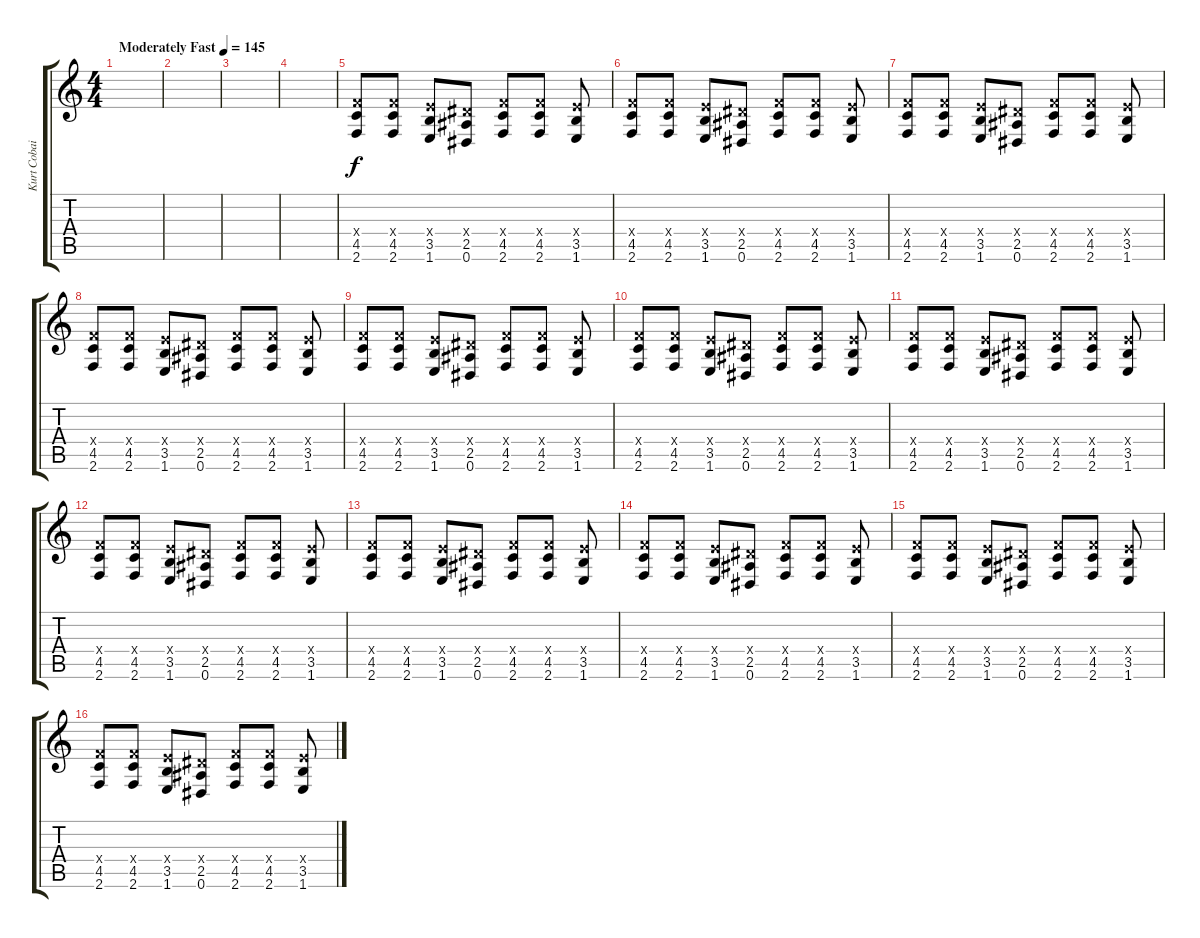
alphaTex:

\track ("Kurt Cobain" "Kurt Cobai") {instrument distortionguitar}
\staff {score tabs}
\tuning (Eb4 Bb3 Gb3 Db3 Ab2 Eb2) {hide}
\ts (4 4)
\tempo (145 "Moderately Fast")
\clef g2
\ks c
|
|
|
|
(4.4{x} 4.5 2.6).8 (4.4{x} 4.5 2.6).8 (3.4{x} 3.5 1.6).8 (2.4{x} 2.5 0.6).8 (4.4{x} 4.5 2.6).8 (4.4{x} 4.5 2.6).8 (3.4{x} 3.5 1.6).8 |
(4.4{x} 4.5 2.6).8 (4.4{x} 4.5 2.6).8 (3.4{x} 3.5 1.6).8 (2.4{x} 2.5 0.6).8 (4.4{x} 4.5 2.6).8 (4.4{x} 4.5 2.6).8 (3.4{x} 3.5 1.6).8 |
(4.4{x} 4.5 2.6).8 (4.4{x} 4.5 2.6).8 (3.4{x} 3.5 1.6).8 (2.4{x} 2.5 0.6).8 (4.4{x} 4.5 2.6).8 (4.4{x} 4.5 2.6).8 (3.4{x} 3.5 1.6).8 |
(4.4{x} 4.5 2.6).8 (4.4{x} 4.5 2.6).8 (3.4{x} 3.5 1.6).8 (2.4{x} 2.5 0.6).8 (4.4{x} 4.5 2.6).8 (4.4{x} 4.5 2.6).8 (3.4{x} 3.5 1.6).8 |
(4.4{x} 4.5 2.6).8 (4.4{x} 4.5 2.6).8 (3.4{x} 3.5 1.6).8 (2.4{x} 2.5 0.6).8 (4.4{x} 4.5 2.6).8 (4.4{x} 4.5 2.6).8 (3.4{x} 3.5 1.6).8 |
(4.4{x} 4.5 2.6).8 (4.4{x} 4.5 2.6).8 (3.4{x} 3.5 1.6).8 (2.4{x} 2.5 0.6).8 (4.4{x} 4.5 2.6).8 (4.4{x} 4.5 2.6).8 (3.4{x} 3.5 1.6).8 |
(4.4{x} 4.5 2.6).8 (4.4{x} 4.5 2.6).8 (3.4{x} 3.5 1.6).8 (2.4{x} 2.5 0.6).8 (4.4{x} 4.5 2.6).8 (4.4{x} 4.5 2.6).8 (3.4{x} 3.5 1.6).8 |
(4.4{x} 4.5 2.6).8 (4.4{x} 4.5 2.6).8 (3.4{x} 3.5 1.6).8 (2.4{x} 2.5 0.6).8 (4.4{x} 4.5 2.6).8 (4.4{x} 4.5 2.6).8 (3.4{x} 3.5 1.6).8 |
(4.4{x} 4.5 2.6).8 (4.4{x} 4.5 2.6).8 (3.4{x} 3.5 1.6).8 (2.4{x} 2.5 0.6).8 (4.4{x} 4.5 2.6).8 (4.4{x} 4.5 2.6).8 (3.4{x} 3.5 1.6).8 |
(4.4{x} 4.5 2.6).8 (4.4{x} 4.5 2.6).8 (3.4{x} 3.5 1.6).8 (2.4{x} 2.5 0.6).8 (4.4{x} 4.5 2.6).8 (4.4{x} 4.5 2.6).8 (3.4{x} 3.5 1.6).8 |
(4.4{x} 4.5 2.6).8 (4.4{x} 4.5 2.6).8 (3.4{x} 3.5 1.6).8 (2.4{x} 2.5 0.6).8 (4.4{x} 4.5 2.6).8 (4.4{x} 4.5 2.6).8 (3.4{x} 3.5 1.6).8 |
(4.4{x} 4.5 2.6).8 (4.4{x} 4.5 2.6).8 (3.4{x} 3.5 1.6).8 (2.4{x} 2.5 0.6).8 (4.4{x} 4.5 2.6).8 (4.4{x} 4.5 2.6).8 (3.4{x} 3.5 1.6).8
